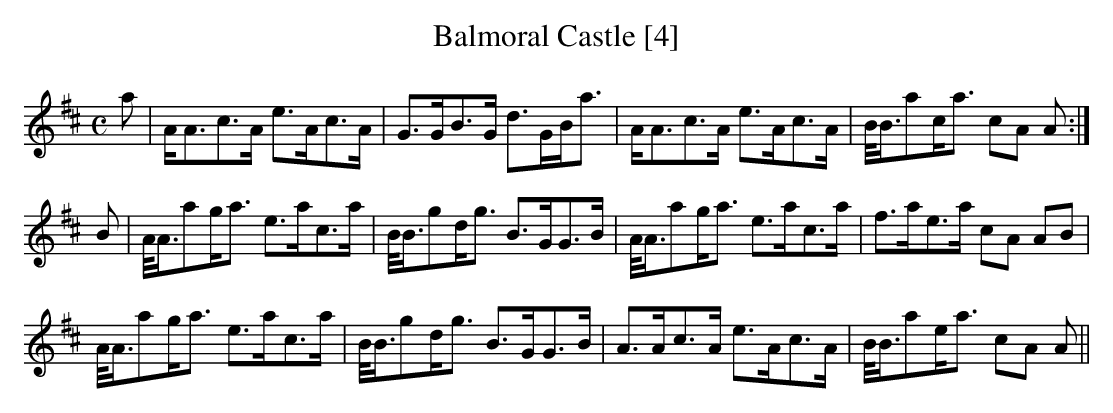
X:1
T:Balmoral Castle [4]
M:C
L:1/8
K:Amix
a|A<Ac>A e>Ac>A|G>GB>G d>GB<a|A<Ac>A e>Ac>A|B/<B/ac<a cA A:|
B|A/<A/ag<a e>ac>a|B/<B/gd<g B>GG>B|A/<A/ag<a e>ac>a|f>ae>a cA AB|
A/<A/ag<a e>ac>a|B/<B/gd<g B>GG>B|A>Ac>A e>Ac>A|B/<B/ae<a cA A||
